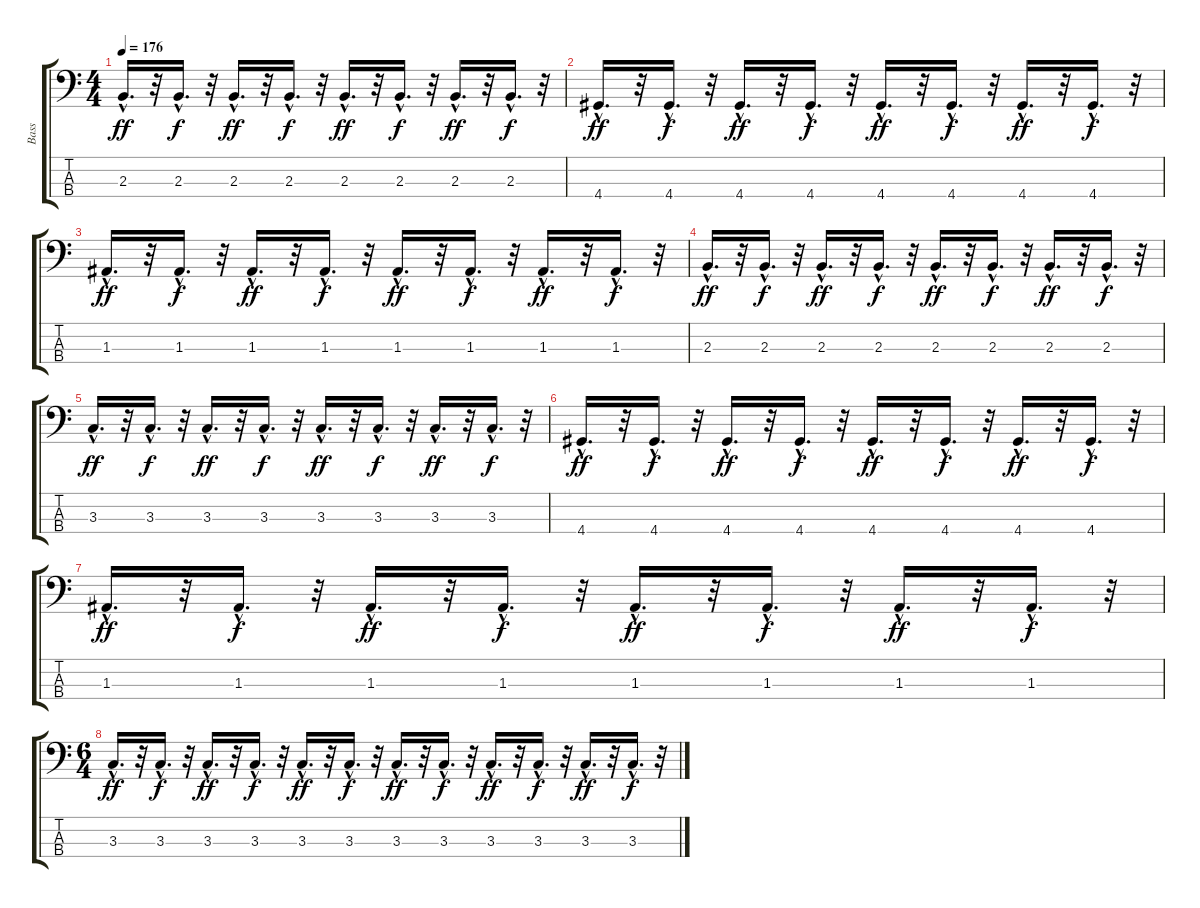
\track ("Bass" "Bass") {instrument electricbassfinger}
\staff {score tabs}
\tuning (G2 D2 A1 E1) {hide}
\ts (4 4)
\tempo 176
\clef f4
\ks c
2.3{hac}.16{d dy ff} r.32 2.3{hac}.16{d dy f} r.32 2.3{hac}.16{d dy ff} r.32 2.3{hac}.16{d dy f} r.32 2.3{hac}.16{d dy ff} r.32 2.3{hac}.16{d dy f} r.32 2.3{hac}.16{d dy ff} r.32 2.3{hac}.16{d dy f} r.32 |
4.4{hac}.16{d dy ff} r.32 4.4{hac}.16{d dy f} r.32 4.4{hac}.16{d dy ff} r.32 4.4{hac}.16{d dy f} r.32 4.4{hac}.16{d dy ff} r.32 4.4{hac}.16{d dy f} r.32 4.4{hac}.16{d dy ff} r.32 4.4{hac}.16{d dy f} r.32 |
1.3{hac}.16{d dy ff} r.32 1.3{hac}.16{d dy f} r.32 1.3{hac}.16{d dy ff} r.32 1.3{hac}.16{d dy f} r.32 1.3{hac}.16{d dy ff} r.32 1.3{hac}.16{d dy f} r.32 1.3{hac}.16{d dy ff} r.32 1.3{hac}.16{d dy f} r.32 |
2.3{hac}.16{d dy ff} r.32 2.3{hac}.16{d dy f} r.32 2.3{hac}.16{d dy ff} r.32 2.3{hac}.16{d dy f} r.32 2.3{hac}.16{d dy ff} r.32 2.3{hac}.16{d dy f} r.32 2.3{hac}.16{d dy ff} r.32 2.3{hac}.16{d dy f} r.32 |
3.3{hac}.16{d dy ff} r.32 3.3{hac}.16{d dy f} r.32 3.3{hac}.16{d dy ff} r.32 3.3{hac}.16{d dy f} r.32 3.3{hac}.16{d dy ff} r.32 3.3{hac}.16{d dy f} r.32 3.3{hac}.16{d dy ff} r.32 3.3{hac}.16{d dy f} r.32 |
4.4{hac}.16{d dy ff} r.32 4.4{hac}.16{d dy f} r.32 4.4{hac}.16{d dy ff} r.32 4.4{hac}.16{d dy f} r.32 4.4{hac}.16{d dy ff} r.32 4.4{hac}.16{d dy f} r.32 4.4{hac}.16{d dy ff} r.32 4.4{hac}.16{d dy f} r.32 |
1.3{hac}.16{d dy ff} r.32 1.3{hac}.16{d dy f} r.32 1.3{hac}.16{d dy ff} r.32 1.3{hac}.16{d dy f} r.32 1.3{hac}.16{d dy ff} r.32 1.3{hac}.16{d dy f} r.32 1.3{hac}.16{d dy ff} r.32 1.3{hac}.16{d dy f} r.32 |
\ts (6 4)
3.3{hac}.16{d dy ff} r.32 3.3{hac}.16{d dy f} r.32 3.3{hac}.16{d dy ff} r.32 3.3{hac}.16{d dy f} r.32 3.3{hac}.16{d dy ff} r.32 3.3{hac}.16{d dy f} r.32 3.3{hac}.16{d dy ff} r.32 3.3{hac}.16{d dy f} r.32 3.3{hac}.16{d dy ff} r.32 3.3{hac}.16{d dy f} r.32 3.3{hac}.16{d dy ff} r.32 3.3{hac}.16{d dy f} r.32
